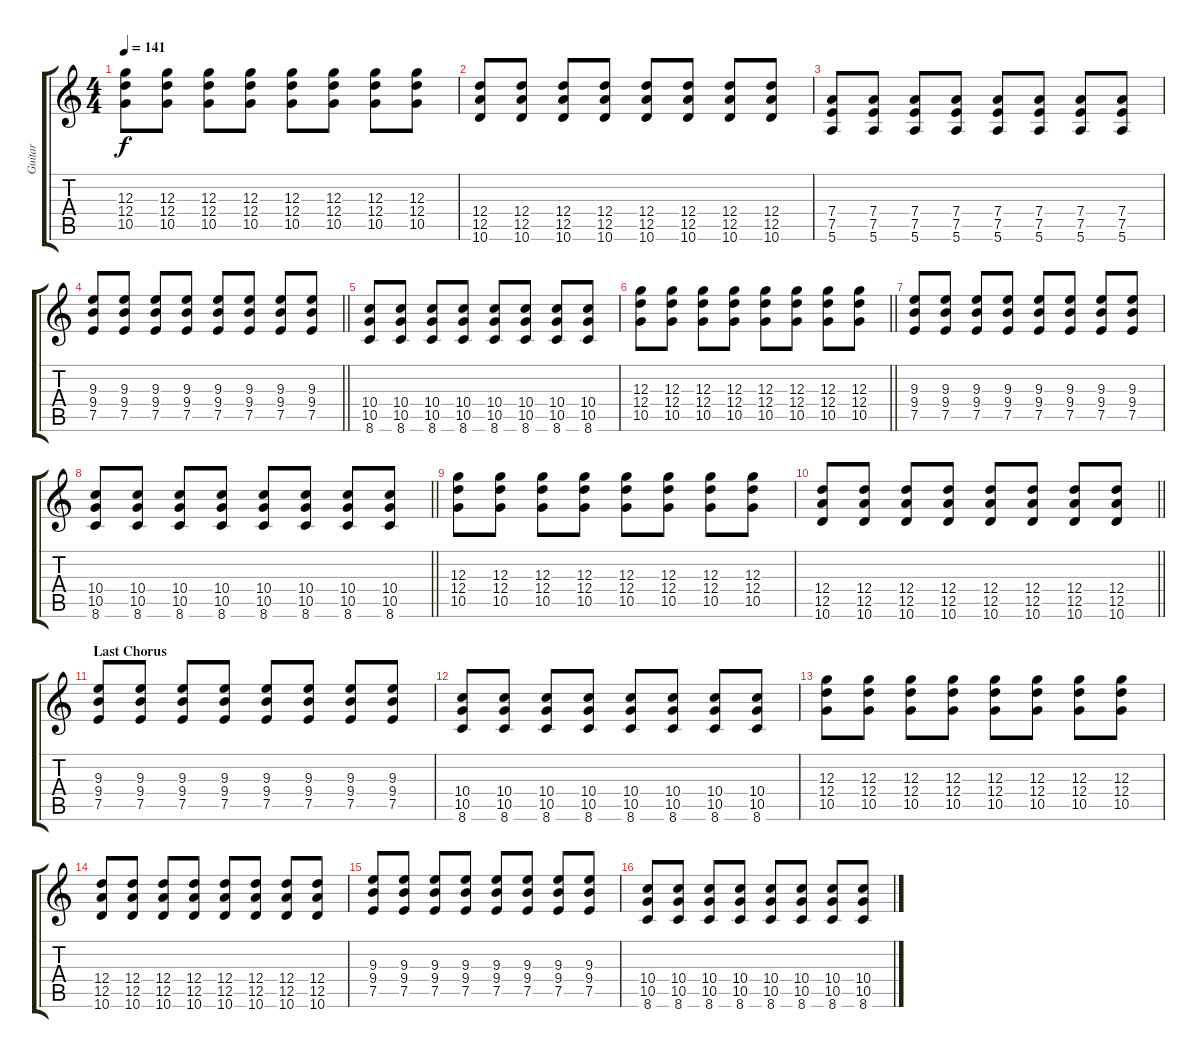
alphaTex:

\track ("Guitar" "Guitar") {instrument distortionguitar}
\staff {score tabs}
\tuning (E4 B3 G3 D3 A2 E2) {hide}
\ts (4 4)
\tempo 141
\clef g2
\ks c
(12.3 12.4 10.5).8{dy f} (12.3 12.4 10.5).8 (12.3 12.4 10.5).8 (12.3 12.4 10.5).8 (12.3 12.4 10.5).8 (12.3 12.4 10.5).8 (12.3 12.4 10.5).8 (12.3 12.4 10.5).8 |
(12.4 12.5 10.6).8 (12.4 12.5 10.6).8 (12.4 12.5 10.6).8 (12.4 12.5 10.6).8 (12.4 12.5 10.6).8 (12.4 12.5 10.6).8 (12.4 12.5 10.6).8 (12.4 12.5 10.6).8 |
(7.4 7.5 5.6).8 (7.4 7.5 5.6).8 (7.4 7.5 5.6).8 (7.4 7.5 5.6).8 (7.4 7.5 5.6).8 (7.4 7.5 5.6).8 (7.4 7.5 5.6).8 (7.4 7.5 5.6).8 |
\barLineRight lightlight
(9.3 9.4 7.5).8 (9.3 9.4 7.5).8 (9.3 9.4 7.5).8 (9.3 9.4 7.5).8 (9.3 9.4 7.5).8 (9.3 9.4 7.5).8 (9.3 9.4 7.5).8 (9.3 9.4 7.5).8 |
(10.4 10.5 8.6).8 (10.4 10.5 8.6).8 (10.4 10.5 8.6).8 (10.4 10.5 8.6).8 (10.4 10.5 8.6).8 (10.4 10.5 8.6).8 (10.4 10.5 8.6).8 (10.4 10.5 8.6).8 |
\barLineRight lightlight
(12.3 12.4 10.5).8 (12.3 12.4 10.5).8 (12.3 12.4 10.5).8 (12.3 12.4 10.5).8 (12.3 12.4 10.5).8 (12.3 12.4 10.5).8 (12.3 12.4 10.5).8 (12.3 12.4 10.5).8 |
(9.3 9.4 7.5).8 (9.3 9.4 7.5).8 (9.3 9.4 7.5).8 (9.3 9.4 7.5).8 (9.3 9.4 7.5).8 (9.3 9.4 7.5).8 (9.3 9.4 7.5).8 (9.3 9.4 7.5).8 |
\barLineRight lightlight
(10.4 10.5 8.6).8 (10.4 10.5 8.6).8 (10.4 10.5 8.6).8 (10.4 10.5 8.6).8 (10.4 10.5 8.6).8 (10.4 10.5 8.6).8 (10.4 10.5 8.6).8 (10.4 10.5 8.6).8 |
(12.3 12.4 10.5).8 (12.3 12.4 10.5).8 (12.3 12.4 10.5).8 (12.3 12.4 10.5).8 (12.3 12.4 10.5).8 (12.3 12.4 10.5).8 (12.3 12.4 10.5).8 (12.3 12.4 10.5).8 |
\barLineRight lightlight
(12.4 12.5 10.6).8 (12.4 12.5 10.6).8 (12.4 12.5 10.6).8 (12.4 12.5 10.6).8 (12.4 12.5 10.6).8 (12.4 12.5 10.6).8 (12.4 12.5 10.6).8 (12.4 12.5 10.6).8 |
\section ("" "Last Chorus")
(9.3 9.4 7.5).8 (9.3 9.4 7.5).8 (9.3 9.4 7.5).8 (9.3 9.4 7.5).8 (9.3 9.4 7.5).8 (9.3 9.4 7.5).8 (9.3 9.4 7.5).8 (9.3 9.4 7.5).8 |
(10.4 10.5 8.6).8 (10.4 10.5 8.6).8 (10.4 10.5 8.6).8 (10.4 10.5 8.6).8 (10.4 10.5 8.6).8 (10.4 10.5 8.6).8 (10.4 10.5 8.6).8 (10.4 10.5 8.6).8 |
(12.3 12.4 10.5).8 (12.3 12.4 10.5).8 (12.3 12.4 10.5).8 (12.3 12.4 10.5).8 (12.3 12.4 10.5).8 (12.3 12.4 10.5).8 (12.3 12.4 10.5).8 (12.3 12.4 10.5).8 |
(12.4 12.5 10.6).8 (12.4 12.5 10.6).8 (12.4 12.5 10.6).8 (12.4 12.5 10.6).8 (12.4 12.5 10.6).8 (12.4 12.5 10.6).8 (12.4 12.5 10.6).8 (12.4 12.5 10.6).8 |
(9.3 9.4 7.5).8 (9.3 9.4 7.5).8 (9.3 9.4 7.5).8 (9.3 9.4 7.5).8 (9.3 9.4 7.5).8 (9.3 9.4 7.5).8 (9.3 9.4 7.5).8 (9.3 9.4 7.5).8 |
(10.4 10.5 8.6).8 (10.4 10.5 8.6).8 (10.4 10.5 8.6).8 (10.4 10.5 8.6).8 (10.4 10.5 8.6).8 (10.4 10.5 8.6).8 (10.4 10.5 8.6).8 (10.4 10.5 8.6).8
